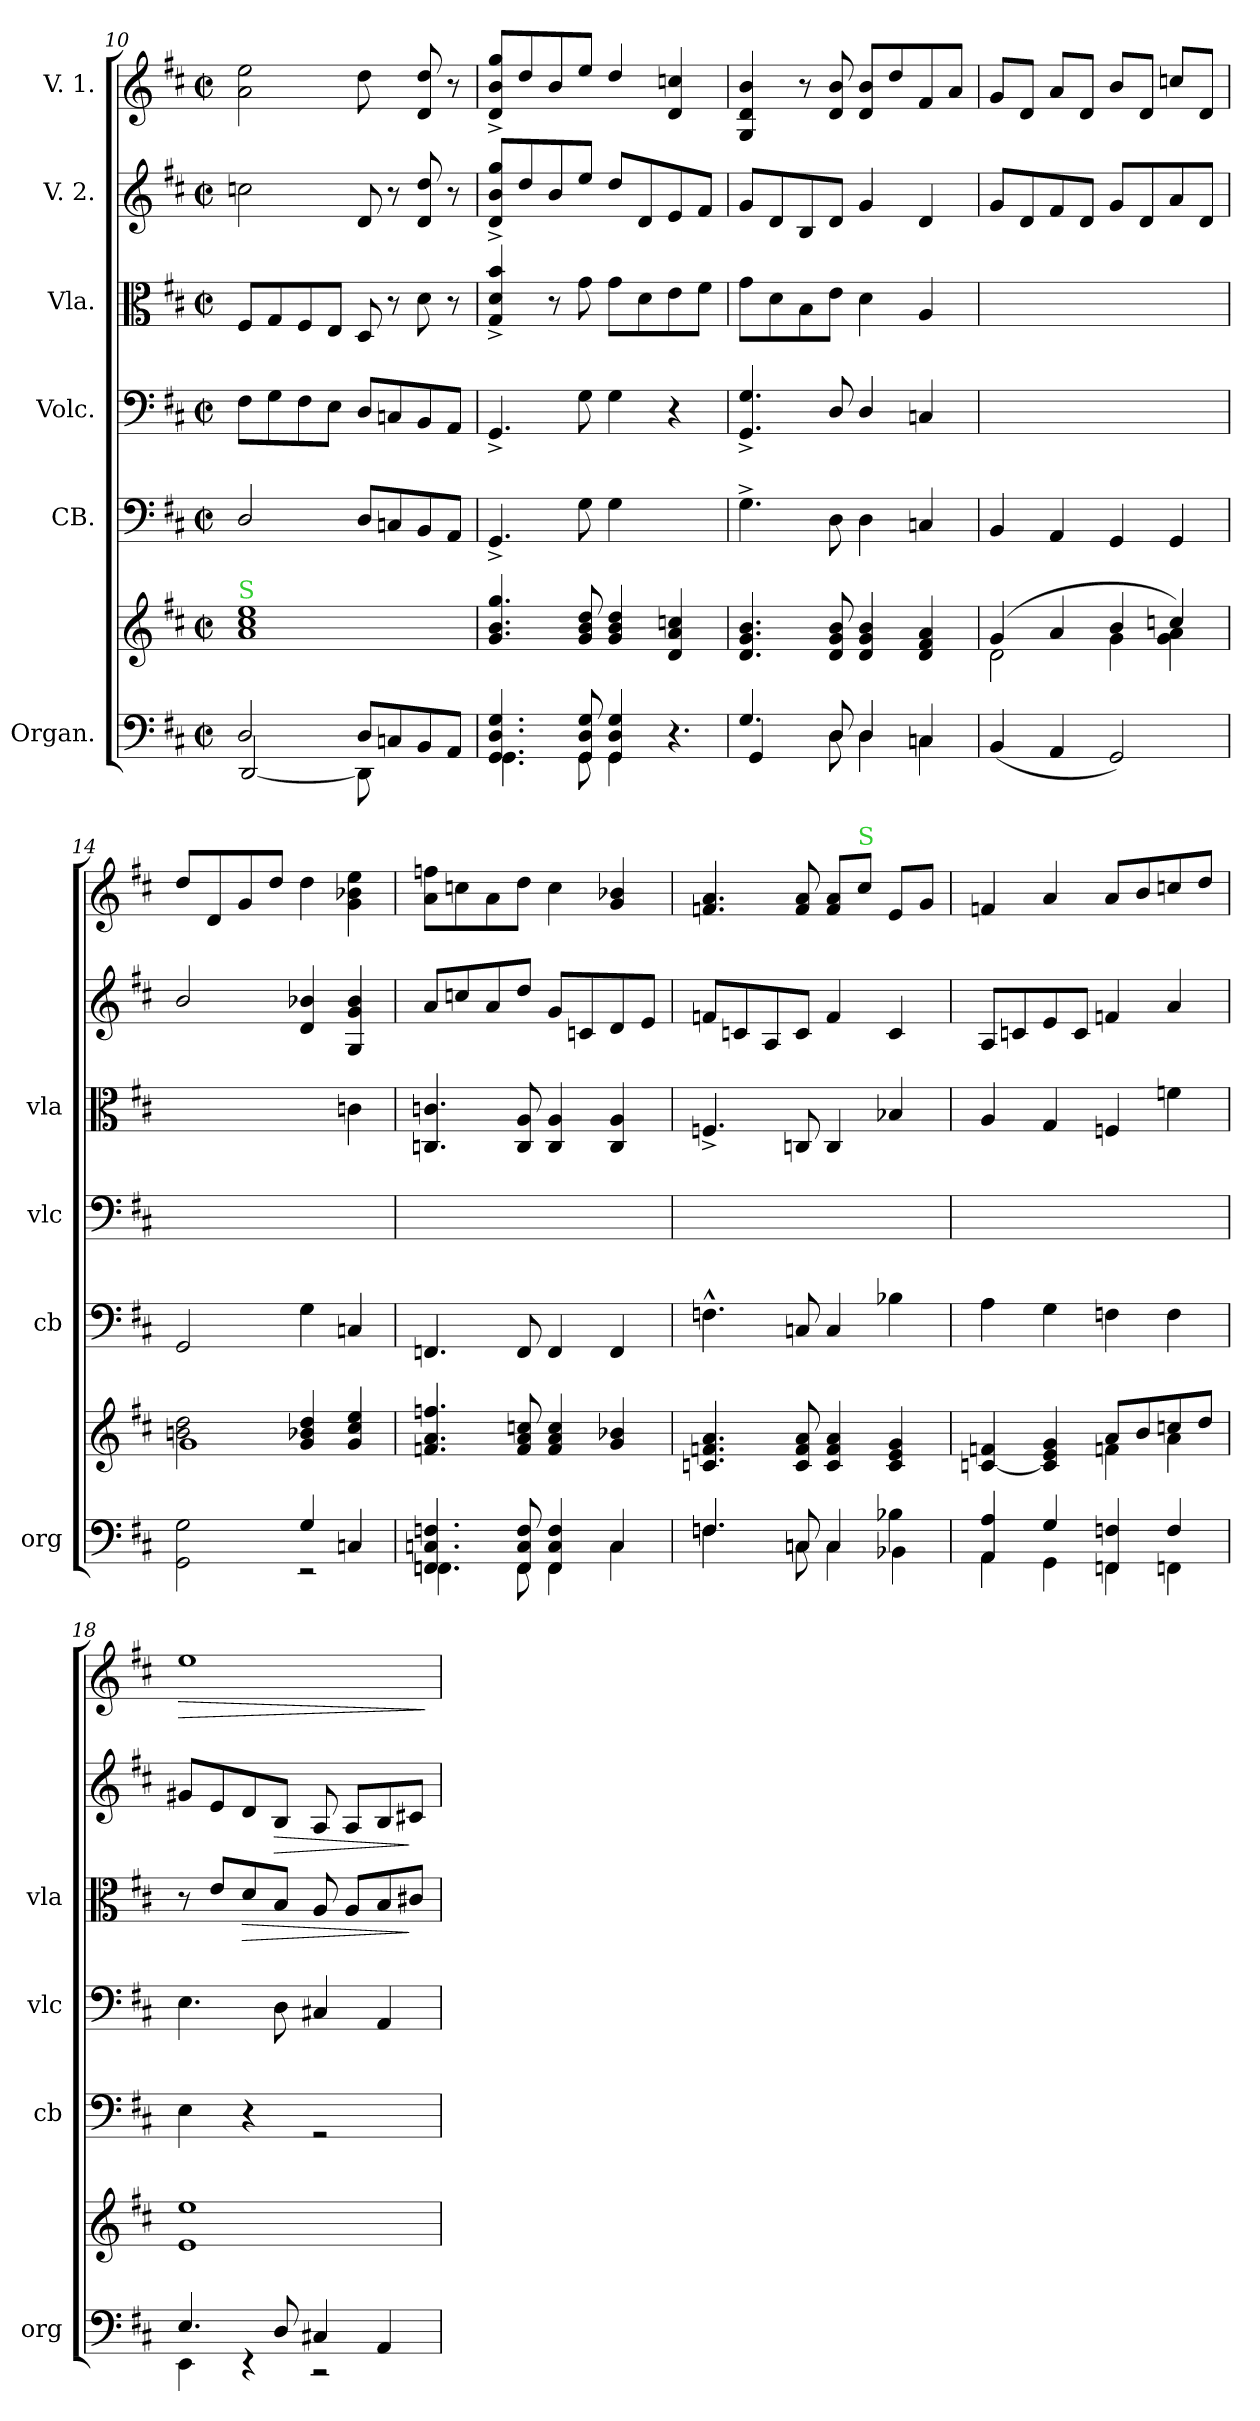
**kern	**kern	**kern	**kern	**kern	**dynam	**kern	**dynam	**kern	**dynam
*part6	*part6	*part5	*part4	*part3	*part3	*part2	*part2	*part1	*part1
*staff7	*staff6	*staff5	*staff4	*staff3	*staff3	*staff2	*staff2	*staff1	*staff1
*I"Organ.	*	*I"CB.	*I"Volc.	*I"Vla.	*	*I"V. 2.	*	*I"V. 1.	*
*I'org	*	*I'cb	*I'vlc	*I'vla	*	*	*	*	*
*clefF4	*clefG2	*clefF4	*clefF4	*clefC3	*	*clefG2	*	*clefG2	*
*k[f#c#]	*k[f#c#]	*k[f#c#]	*k[f#c#]	*k[f#c#]	*	*k[f#c#]	*	*k[f#c#]	*
*D:	*D:	*D:	*D:	*D:	*	*D:	*	*D:	*
*M2/2	*M2/2	*M2/2	*M2/2	*M2/2	*	*M2/2	*	*M2/2	*
*met(c|)	*met(c|)	*met(c|)	*met(c|)	*met(c|)	*	*met(c|)	*	*met(c|)	*
=10	=10	=10	=10	=10	=10	=10	=10	=10	=10
*^	*	*	*	*	*	*	*	*	*
!	!	!LO:TX:a:color=limegreen:t=S	!	!	!	!	!	!	!	!
2D/	[2DD/	1a 1cc# 1ee	2D/	8F#\L	8F#/L	.	2ccn\	.	2a\ 2ee\	.
.	.	.	.	8G\	8G/	.	.	.	.	.
.	.	.	.	8F#\	8F#/	.	.	.	.	.
.	.	.	.	8E\J	8E/J	.	.	.	.	.
8D/L	8DD\]	.	8D/L	8D/L	8D/	.	8d/	.	8dd\	.
8Cn/	8rAAAyy	.	8Cn/	8Cn/	8r	.	8r	.	8ryy	.
8BB/	4rAAAyy	.	8BB/	8BB/	8d\	.	8d/ 8dd/	.	8d/ 8dd/	.
8AA/J	.	.	8AA/J	8AA/J	8r	.	8r	.	8r	.
=11	=11	=11	=11	=11	=11	=11	=11	=11	=11	=11
4.GG/ 4.D/ 4.G/	4.GG\	4.g/ 4.b/ 4.gg/	4.GG^</	4.GG^</	4G^</ 4d^</ 4b^</	.	8d^</ 8b^</ 8gg^</L	.	8d^</ 8b^</ 8gg^</L	.
.	.	.	.	.	.	.	8dd/	.	8dd/	.
.	.	.	.	.	8r	.	8b/	.	8b/	.
8GG/ 8D/ 8G/	8GG\	8g/ 8b/ 8dd/	8G\	8G\	8g\	.	8ee/J	.	8ee/J	.
4GG/ 4D/ 4G/	4GG\	4g/ 4b/ 4dd/	4G\	4G\	8g\L	.	8dd/L	.	4dd/	.
.	.	.	.	.	8d\	.	8d/	.	.	.
!LO:N:vis=4.	!	!	!	!	!	!	!	!	!	!
4r	4rCCyy	4d/ 4a/ 4ccn/	4ryy	4r	8e\	.	8e/	.	4d/ 4ccn/	.
.	.	.	.	.	8f#\J	.	8f#/J	.	.	.
=12	=12	=12	=12	=12	=12	=12	=12	=12	=12	=12
4.G/	4GG/	4.d/ 4.g/ 4.b/	4.G^>\	4.GG^</ 4.G^</	8g\L	.	8g/L	.	4G/ 4d/ 4b/	.
.	.	.	.	.	8d\	.	8d/	.	.	.
.	8rCCyy	.	.	.	8B\	.	8B/	.	8r	.
8D/	8D\	8d/ 8g/ 8b/	8D\	8D/	8e\J	.	8d/J	.	8d/ 8b/	.
4D/	4D\	4d/ 4g/ 4b/	4D\	4D/	4d\	.	4g/	.	8d/ 8b/L	.
.	.	.	.	.	.	.	.	.	8dd/	.
4Cn/	4Cn\	4d/ 4f#/ 4a/	4Cn/	4Cn/	4A/	.	4d/	.	8f#/	.
.	.	.	.	.	.	.	.	.	8a/J	.
*v	*v	*	*	*	*	*	*	*	*	*
=13	=13	=13	=13	=13	=13	=13	=13	=13	=13
*	*^	*	*	*	*	*	*	*	*
(<4BB/	(>4g/	2d\	4BB/	1ryy	1ryy	.	8g/L	.	8g/L	.
.	.	.	.	.	.	.	8d/	.	8d/J	.
4AA/	4a/	.	4AA/	.	.	.	8f#/	.	8a/L	.
.	.	.	.	.	.	.	8d/J	.	8d/J	.
2GG/)	4b/	4g\	4GG/	.	.	.	8g/L	.	8b/L	.
.	.	.	.	.	.	.	8d/	.	8d/J	.
.	4ccn/)	4g\ 4a\	4GG/	.	.	.	8a/	.	8ccn/L	.
.	.	.	.	.	.	.	8d/J	.	8d/J	.
=14	=14	=14	=14	=14	=14	=14	=14	=14	=14	=14
*^	*	*	*	*	*	*	*	*	*	*
2GG\ 2G\	2rAAAyy	2bn\ 2dd\	1g	2GG/	1ryy	2ryy	.	2b/	.	8dd/L	.
.	.	.	.	.	.	.	.	.	.	8d/	.
.	.	.	.	.	.	.	.	.	.	8g/	.
.	.	.	.	.	.	.	.	.	.	8dd/J	.
4G/	2rEE	4g/ 4b-X/ 4dd/	.	4G\	.	4ryy	.	4d/ 4b-X/	.	4dd\	.
4Cn/	.	4g/ 4cc#/ 4ee/	.	4Cn/	.	4cn\	.	4G/ 4g/ 4b-/	.	4g\ 4b-X\ 4ee\	.
*	*	*v	*v	*	*	*	*	*	*	*	*
=15	=15	=15	=15	=15	=15	=15	=15	=15	=15	=15
4.FFn/ 4.Cn/ 4.Fn/	4.FFn\	4.fn/ 4.a/ 4.ffn/	4.FFn/	1ryy	4.Cn/ 4.cn/	.	8a/L	.	8a\ 8ffn\L	.
.	.	.	.	.	.	.	8ccn/	.	8ccn\	.
.	.	.	.	.	.	.	8a/	.	8a\	.
8FF/ 8C/ 8F/	8FF\	8f/ 8a/ 8ccn/	8FF/	.	8C/ 8A/	.	8dd/J	.	8dd\J	.
4FF/ 4C/ 4F/	4FF\	4f/ 4a/ 4cc/	4FF/	.	4C/ 4A/	.	8g/L	.	4cc\	.
.	.	.	.	.	.	.	8cn/	.	.	.
4C/	4C\	4g/ 4b-X/	4FF/	.	4C/ 4A/	.	8d/	.	4g/ 4b-X/	.
.	.	.	.	.	.	.	8e/J	.	.	.
=16	=16	=16	=16	=16	=16	=16	=16	=16	=16	=16
4.Fn/	4.Fn\	4.cn/ 4.fn/ 4.a/	4.Fn^^>\	1ryy	4.Fn^</	.	8fn/L	.	4.fn/ 4.a/	.
.	.	.	.	.	.	.	8cn/	.	.	.
.	.	.	.	.	.	.	8A/	.	.	.
8Cn/	8Cn\	8c/ 8f/ 8a/	8Cn/	.	8Cn/	.	8c/J	.	8f/ 8a/	.
4C/	4C\	4c/ 4f/ 4a/	4C/	.	4C/	.	4f/	.	8f/ 8a/L	.
!	!	!	!	!	!	!	!	!	!LO:TX:a:color=limegreen:t=S	!
.	.	.	.	.	.	.	.	.	8cc#/J	.
4B-X\	4BB-X\	4c/ 4e/ 4g/	4B-X\	.	4B-X/	.	4c/	.	8e/L	.
.	.	.	.	.	.	.	.	.	8g/J	.
=17	=17	=17	=17	=17	=17	=17	=17	=17	=17	=17
*	*	*^	*	*	*	*	*	*	*	*
4AA/ 4A/	4AA\	[4cn/ 4fn/	2rDyy	4A\	1ryy	4A/	.	8A/L	.	4fn/	.
.	.	.	.	.	.	.	.	8cn/	.	.	.
4G/	4GG\	4c]/ 4e/ 4g/	.	4G\	.	4G/	.	8e/	.	4a/	.
.	.	.	.	.	.	.	.	8c/J	.	.	.
4FFn/ 4Fn/	4FF\	8a/L	4fn\	4Fn\	.	4Fn/	.	4fn/	.	8a/L	.
.	.	8b/	.	.	.	.	.	.	.	8b/	.
4F/	4FFn\	8ccn/	4a\	4F\	.	4fn\	.	4a/	.	8ccn/	.
.	.	8dd/J	.	.	.	.	.	.	.	8dd/J	.
*	*	*v	*v	*	*	*	*	*	*	*	*
=18	=18	=18	=18	=18	=18	=18	=18	=18	=18	=18
!	!	!	!	!	!	!	!	!	!	!LO:HP:b
4.E/	4EE\	1e 1ee	4E\	4.E\	8r	.	8g#X/L	.	1ee	>
.	.	.	.	.	8e/L	.	8e/	.	.	.
!	!	!	!	!	!	!LO:HP:b	!	!	!	!
.	4rEE	.	4r	.	8d/	>	8d/	.	.	.
!	!	!	!	!	!	!	!	!LO:HP:b	!	!
8D/	.	.	.	8D\	8B/J	.	8B/J	>	.	.
4C#X/	2r	.	2rGG	4C#X/	8A/	.	8A/	.	.	.
.	.	.	.	.	8A/L	.	8A/L	.	.	.
4AA/	.	.	.	4AA/	8B/	.	8B/	.	.	.
.	.	.	.	.	8c#X/J	]	8c#X/J	]	.	.
*v	*v	*	*	*	*	*	*	*	*	*
.	.	.	.	.	.	.	.	.	]
=	=	=	=	=	=	=	=	=	=
*-	*-	*-	*-	*-	*-	*-	*-	*-	*-
